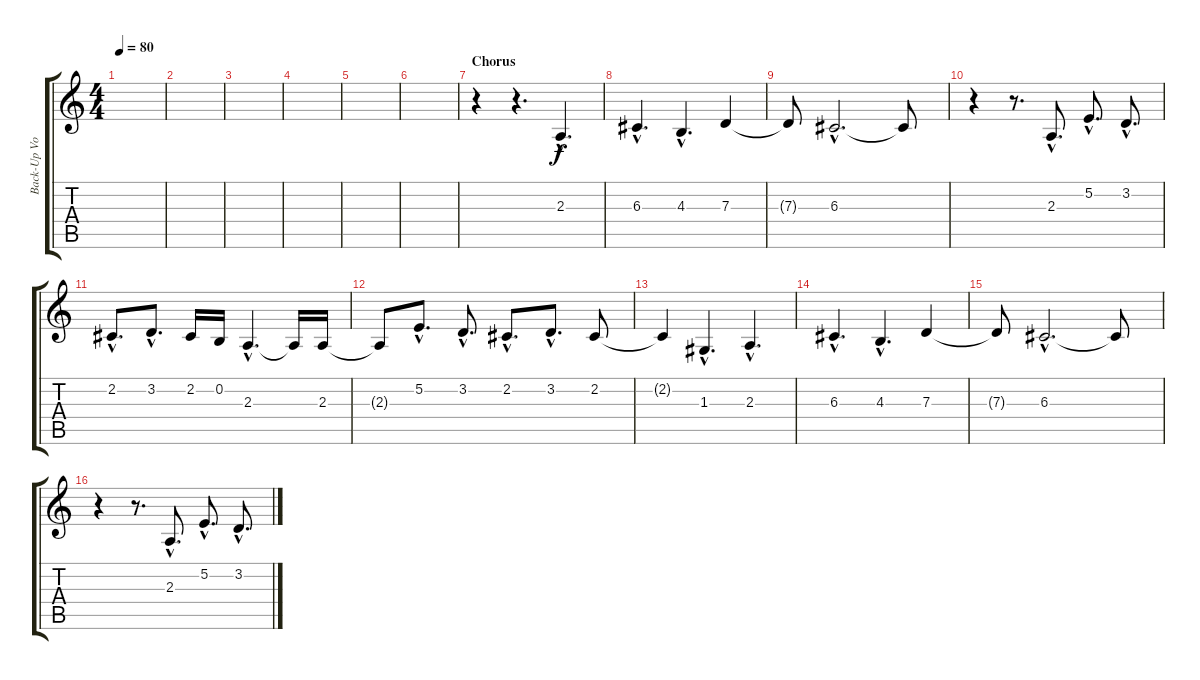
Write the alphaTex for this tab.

\track ("Back-Up Vocals 2" "Back-Up Vo") {instrument choiraahs}
\staff {score tabs}
\tuning (E4 B3 G3 D3 A2 E2) {hide}
\ts (4 4)
\tempo 80
\clef g2
\ks c
|
|
|
|
|
|
\section ("" "Chorus")
r.4 r.4{d} 2.3{hac}.4{d} |
6.3{hac}.4{d} 4.3{hac}.4{d} 7.3.4 |
7.3{t}.8 6.3{hac}.2{d} 6.3{t}.8 |
r.4 r.8{d} 2.3{hac}.8{d} 5.2{hac}.8{d} 3.2{hac}.8{d} |
2.2{hac}.8{d} 3.2{hac}.8{d} 2.2.16 0.2.16 2.3{hac}.4{d} 2.3{t}.16 2.3.16 |
2.3{t}.8 5.2{hac}.8{d} 3.2{hac}.8{d} 2.2{hac}.8{d} 3.2{hac}.8{d} 2.2.8 |
2.2{t}.4 1.3{hac}.4{d} 2.3{hac}.4{d} |
6.3{hac}.4{d} 4.3{hac}.4{d} 7.3.4 |
7.3{t}.8 6.3{hac}.2{d} 6.3{t}.8 |
r.4 r.8{d} 2.3{hac}.8{d} 5.2{hac}.8{d} 3.2{hac}.8{d}
